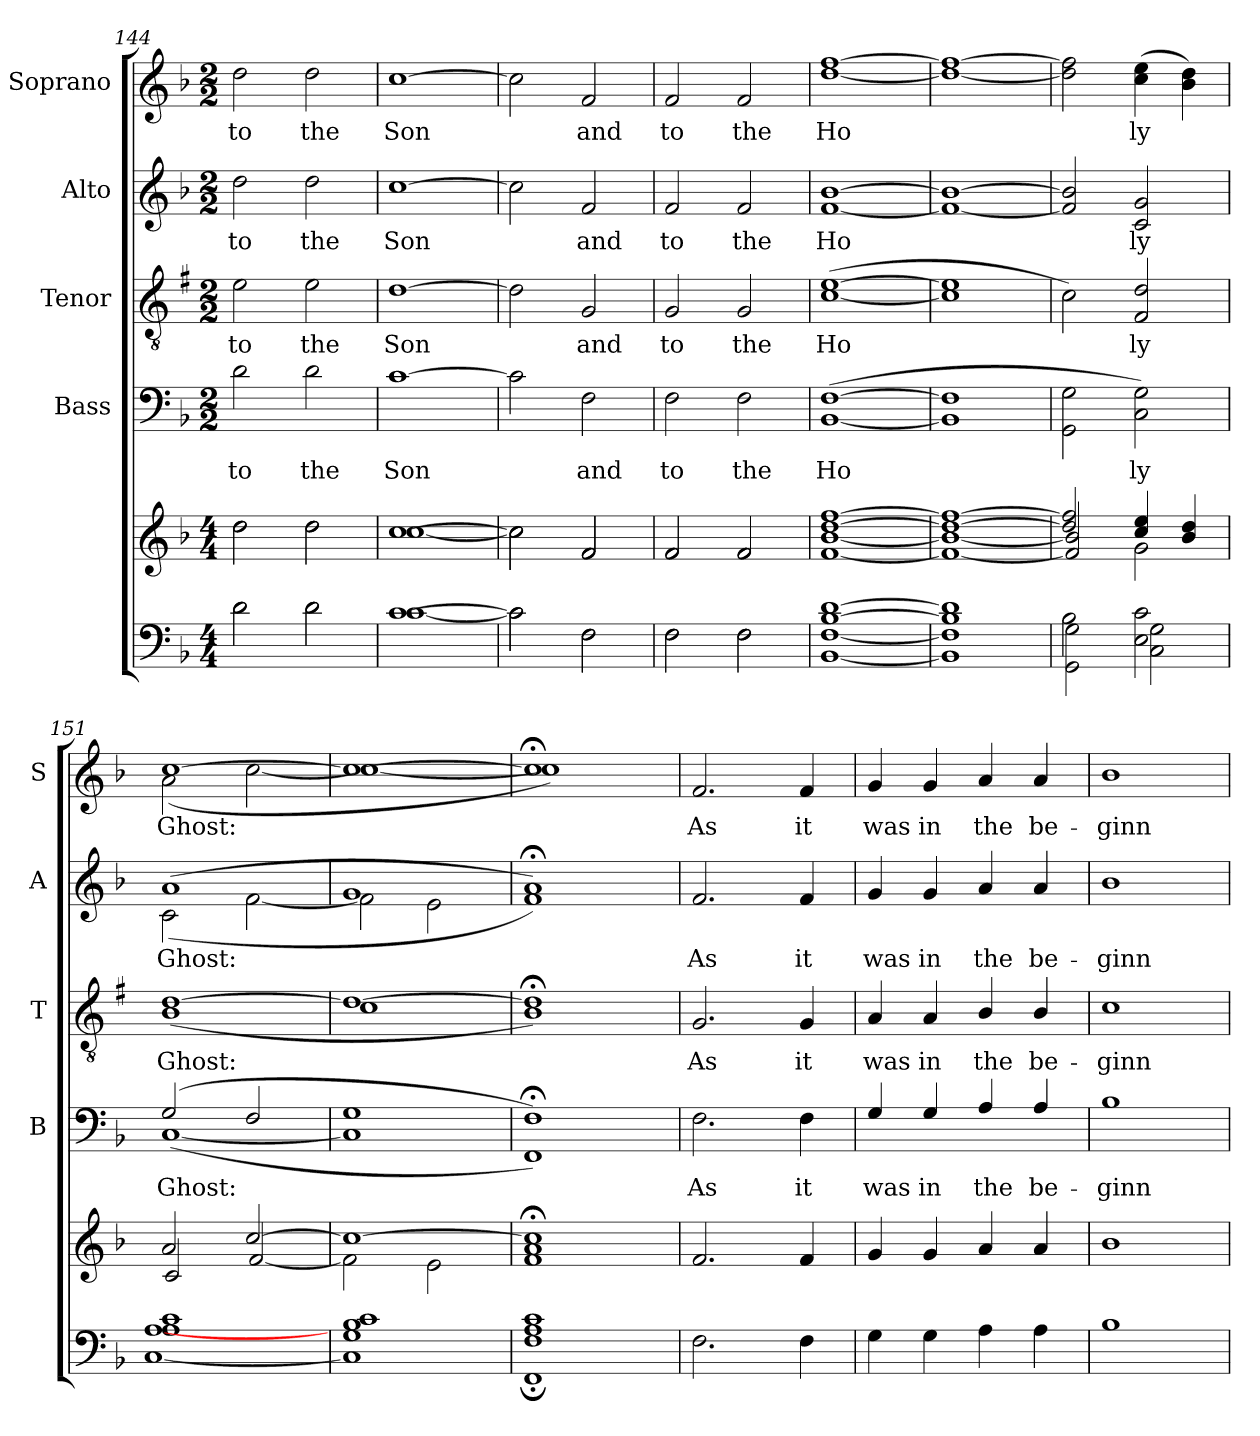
**kern	**kern	**kern	**text	**kern	**text	**kern	**text	**kern	**text
*part6	*part5	*part4	*part4	*part3	*part3	*part2	*part2	*part1	*part1
*staff6	*staff5	*staff4	*staff4	*staff3	*staff3	*staff2	*staff2	*staff1	*staff1
*	*	*I"Bass	*	*I"Tenor	*	*I"Alto	*	*I"Soprano	*
*	*	*I'B	*	*I'T	*	*I'A	*	*I'S	*
*clefF4	*clefG2	*clefF4	*	*clefGv2	*	*clefG2	*	*clefG2	*
*	*	*	*	*ITrd1c2	*	*	*	*	*
*k[b-]	*k[b-]	*k[b-]	*	*k[b-]	*	*k[b-]	*	*k[b-]	*
*F:	*F:	*F:	*	*F:	*	*F:	*	*F:	*
*M4/4	*M4/4	*M2/2	*	*M2/2	*	*M2/2	*	*M2/2	*
=144	=144	=144	=144	=144	=144	=144	=144	=144	=144
*^	*^	*	*	*	*	*	*	*	*
!	!	!	!	!	!LO:LY:b	!	!LO:LY:b	!	!LO:LY:b	!	!LO:LY:b
2d\	2d\	2dd\	2dd\	2d\	to	2d\	to	2dd\	to	2dd\	to
!	!	!	!	!	!LO:LY:b	!	!LO:LY:b	!	!LO:LY:b	!	!LO:LY:b
2d\	2d\	2dd\	2dd\	2d\	the	2d\	the	2dd\	the	2dd\	the
=145	=145	=145	=145	=145	=145	=145	=145	=145	=145	=145	=145
!	!	!	!	!	!LO:LY:b	!	!LO:LY:b	!	!LO:LY:b	!	!LO:LY:b
[<1c	[<1c	[>1cc	[<1cc	[1c	Son	[1c	Son	[1cc	Son	[1cc	Son
=146	=146	=146	=146	=146	=146	=146	=146	=146	=146	=146	=146
2c\]	2c\]	2cc\]	2cc\]	2c\]	.	2c\]	.	2cc\]	.	2cc\]	.
!	!	!	!	!	!LO:LY:b	!	!LO:LY:b	!	!LO:LY:b	!	!LO:LY:b
2F\	2F\	2f/	2f/	2F\	and	2F/	and	2f/	and	2f/	and
=147	=147	=147	=147	=147	=147	=147	=147	=147	=147	=147	=147
!	!	!	!	!	!LO:LY:b	!	!LO:LY:b	!	!LO:LY:b	!	!LO:LY:b
2F\	2F\	2f/	2f/	2F\	to	2F/	to	2f/	to	2f/	to
!	!	!	!	!	!LO:LY:b	!	!LO:LY:b	!	!LO:LY:b	!	!LO:LY:b
2F\	2F\	2f/	2f/	2F\	the	2F/	the	2f/	the	2f/	the
=148	=148	=148	=148	=148	=148	=148	=148	=148	=148	=148	=148
!	!	!	!	!	!LO:LY:b	!	!LO:LY:b	!	!LO:LY:b	!	!LO:LY:b
[>1B- [>1d	[<1BB- [<1F	[>1dd [>1ff	[>1f [>1b-	(>[1BB- [1F	Ho­	(>[1B- [1d	Ho­	[1f [1b-	Ho­	[1dd [1ff	Ho­
=149	=149	=149	=149	=149	=149	=149	=149	=149	=149	=149	=149
1B-] 1d]	1BB-] 1F]	1dd_ 1ff_	1f_ 1b-_	1BB-] 1F]	.	1B-] 1d]	.	1f_ 1b-_	.	1dd_ 1ff_	.
=150	=150	=150	=150	=150	=150	=150	=150	=150	=150	=150	=150
2B-\	2GG\ 2G\	2dd/] 2ff/]	2f/] 2b-/]	2GG\ 2G\	.	2B-\)	.	2f/] 2b-/]	.	2dd\] 2ff\]	.
!	!	!	!	!	!LO:LY:b	!	!LO:LY:b	!	!LO:LY:b	!	!LO:LY:b
2E\ 2c\	2C\ 2G\	4cc/ 4ee/	2g\	2C\ 2G\)	ly	2E/ 2c/	ly	2c/ 2g/	ly	(>4cc\ 4ee\	ly
.	.	4b-/ 4dd/	.	.	.	.	.	.	.	4b-\ 4dd\)	.
!!LO:LB:g=z
=151	=151	=151	=151	=151	=151	=151	=151	=151	=151	=151	=151
*	*	*	*	*^	*	*	*	*	*	*	*
!	!	!	!	!	!	!LO:LY:b	!	!LO:LY:b	!	!	!	!
*	*	*	*	*	*	*	*^	*	*	*	*	*
!	!	!	!	!	!	!	!	!	!LO:LY:b	!	!LO:LY:b	!	!LO:LY:b
*	*	*	*	*	*	*	*	*	*	*^	*	*^	*
1A 1c	[<1C [<1A	2a/	2c/	(>2G/	(<[<1C	Ghost:	[>1c	(<1A	Ghost:	(>1a	(<2c\	Ghost:	[>1cc	(<2a\	Ghost:
.	.	[>2cc/	[>2f/	2F/	.	.	.	.	.	.	[<2f\	.	.	[<2cc\	.
=152	=152	=152	=152	=152	=152	=152	=152	=152	=152	=152	=152	=152	=152	=152	=152
1G 1B- 1c	1C]	1cc_	2f\]	1G	1C]	.	1c_	1B-	.	1g	2f\]	.	1cc_	1cc_	.
.	.	.	2e\	.	.	.	.	.	.	.	2e\	.	.	.	.
=153	=153	=153	=153	=153	=153	=153	=153	=153	=153	=153	=153	=153	=153	=153	=153
1F 1A 1c	1FF;	1cc;<]	1f 1a	1F;<)	1FF)	.	1c;]	1A)	.	1a;<)	1f)	.	1cc;]	1cc])	.
=154	=154	=154	=154	=154	=154	=154	=154	=154	=154	=154	=154	=154	=154	=154	=154
!	!	!	!	!	!	!LO:LY:b	!	!	!LO:LY:b	!	!	!LO:LY:b	!	!	!LO:LY:b
2.F\	1ryy	2.f/	1ryy	2.F\	1ryy	As	2.F/	1ryy	As	2.f/	1ryy	As	2.f/	1ryy	As
!	!	!	!	!	!	!LO:LY:b	!	!	!LO:LY:b	!	!	!LO:LY:b	!	!	!LO:LY:b
4F\	.	4f/	.	4F\	.	it	4F/	.	it	4f/	.	it	4f/	.	it
=155	=155	=155	=155	=155	=155	=155	=155	=155	=155	=155	=155	=155	=155	=155	=155
!	!	!	!	!	!	!LO:LY:b	!	!	!LO:LY:b	!	!	!LO:LY:b	!	!	!LO:LY:b
4G\	1ryy	4g/	1ryy	4G/	1ryy	was	4G/	1ryy	was	4g/	1ryy	was	4g/	1ryy	was
!	!	!	!	!	!	!LO:LY:b	!	!	!LO:LY:b	!	!	!LO:LY:b	!	!	!LO:LY:b
4G\	.	4g/	.	4G/	.	in	4G/	.	in	4g/	.	in	4g/	.	in
!	!	!	!	!	!	!LO:LY:b	!	!	!LO:LY:b	!	!	!LO:LY:b	!	!	!LO:LY:b
4A\	.	4a/	.	4A/	.	the	4A/	.	the	4a/	.	the	4a/	.	the
!	!	!	!	!	!	!LO:LY:b	!	!	!LO:LY:b	!	!	!LO:LY:b	!	!	!LO:LY:b
4A\	.	4a/	.	4A/	.	be-	4A/	.	be-	4a/	.	be-	4a/	.	be-
=156	=156	=156	=156	=156	=156	=156	=156	=156	=156	=156	=156	=156	=156	=156	=156
!	!	!	!	!	!	!LO:LY:b	!	!	!LO:LY:b	!	!	!LO:LY:b	!	!	!LO:LY:b
1B-	1ryy	1b-	1ryy	1B-	1ryy	-ginn-	1B-	1ryy	-ginn-	1b-	1ryy	-ginn-	1b-	1ryy	-ginn-
*v	*v	*	*	*v	*v	*	*v	*v	*	*v	*v	*	*v	*v	*
*	*v	*v	*	*	*	*	*	*	*	*
=	=	=	=	=	=	=	=	=	=
*-	*-	*-	*-	*-	*-	*-	*-	*-	*-
